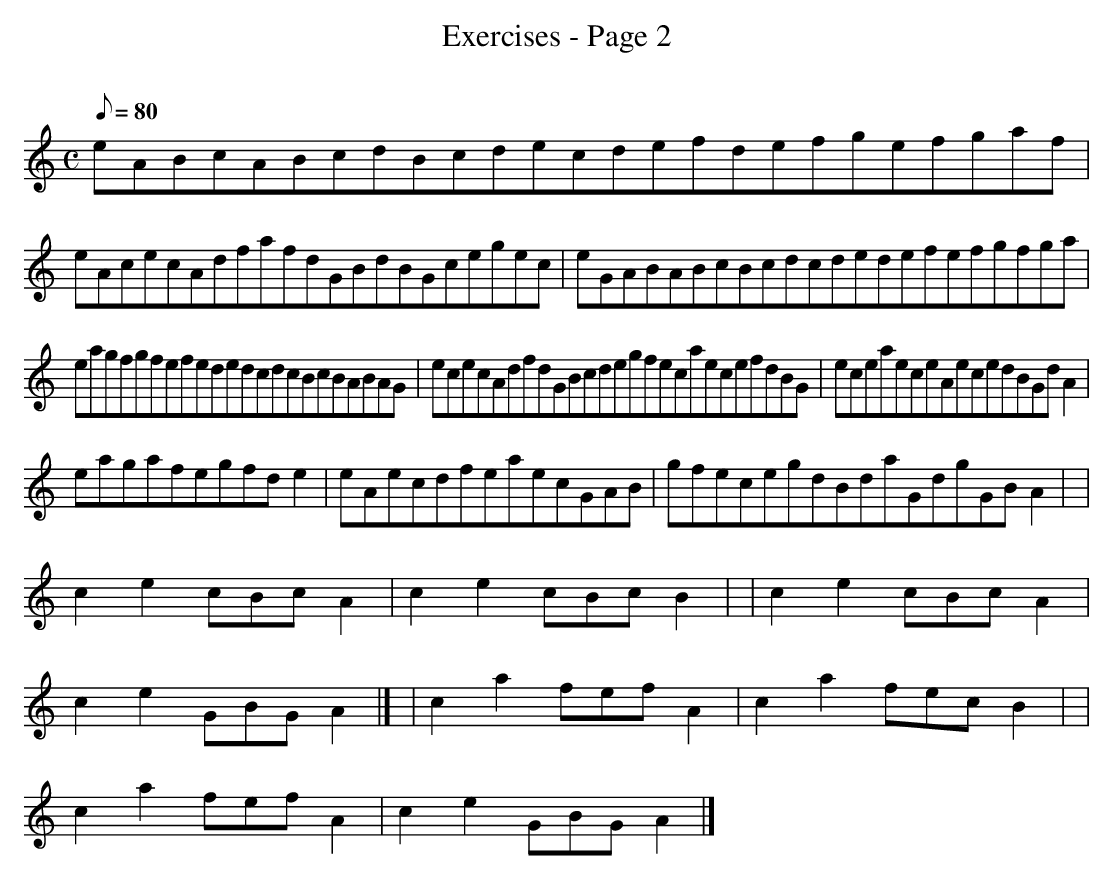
X:1
T:Exercises - Page 2
M:C
L:1/8
Q:80
C:
K:HP
eABcABcdBcdecdefdefgefgaf | \
eAcecAdfafdGBdBGcegec | \
eGABABcBcdcdedefefgfga |
eagfgfefededcdcBcBABAG | \
ececAdfdGBcdegfecaecefdBG | \
eceaeceAecedBGdA2 |
eagafegfde2 | \
eAecdfeaecGAB | \
gfecegdBdaGdgGBA2| [ |
c2e2cBcA2 | \
c2e2cBcB2 | | \
c2e2cBcA2 |
c2e2GBGA2|]  | \
c2a2fefA2 | \
c2a2fecB2| |
c2a2fefA2 | \
c2e2GBGA2|]
